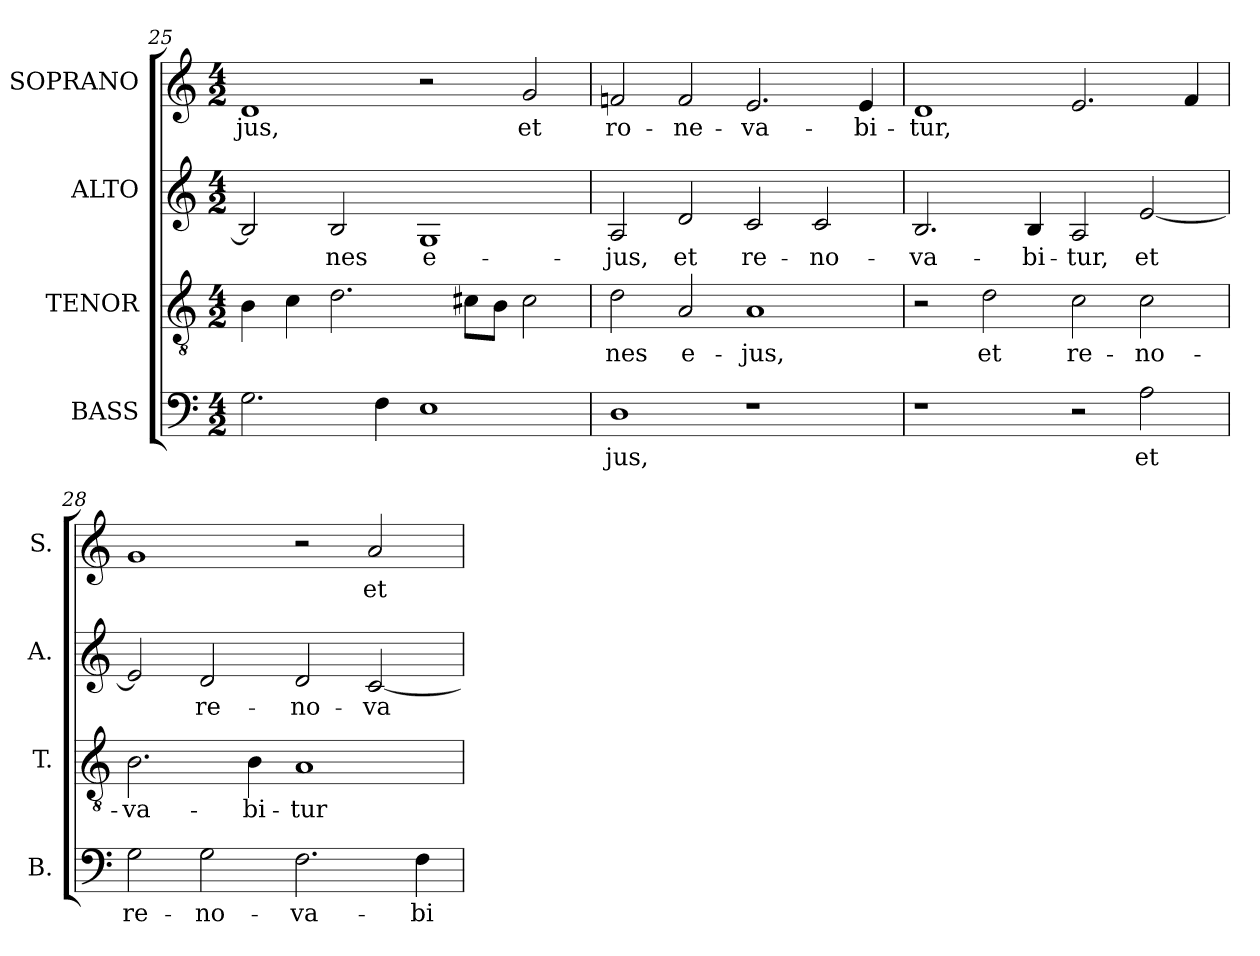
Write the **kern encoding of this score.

**kern	**text	**kern	**text	**kern	**text	**kern	**text
*part4	*part4	*part3	*part3	*part2	*part2	*part1	*part1
*staff4	*staff4	*staff3	*staff3	*staff2	*staff2	*staff1	*staff1
*I"BASS	*	*I"TENOR	*	*I"ALTO	*	*I"SOPRANO	*
*I'B.	*	*I'T.	*	*I'A.	*	*I'S.	*
*clefF4	*	*clefGv2	*	*clefG2	*	*clefG2	*
*	*	*ITrd7c12	*	*	*	*	*
*k[]	*	*k[]	*	*k[]	*	*k[]	*
*C:	*	*C:	*	*C:	*	*C:	*
*M4/2	*	*M4/2	*	*M4/2	*	*M4/2	*
=25	=25	=25	=25	=25	=25	=25	=25
!	!	!	!	!	!	!	!LO:LY:b:color=#000000
2.Gi\	.	4BBi\	.	2Bi/]	.	1di	-jus,
.	.	4Ci\	.	.	.	.	.
!	!	!	!	!	!LO:LY:b:color=#000000	!	!
.	.	2.Di\	.	2Bi/	-nes	.	.
4Fi\	.	.	.	.	.	.	.
!	!	!	!	!	!LO:LY:b:color=#000000	!	!
1Ei	.	.	.	1Gi	e-	2r	.
.	.	8C#Xi\L	.	.	.	.	.
.	.	8BBi\J	.	.	.	.	.
!	!	!	!	!	!	!	!LO:LY:b:color=#000000
.	.	2C#i\	.	.	.	2gi/	et
=26	=26	=26	=26	=26	=26	=26	=26
!	!LO:LY:b:color=#000000	!	!	!	!	!	!
!	!	!	!LO:LY:b:color=#000000	!	!	!	!
!	!	!	!	!	!LO:LY:b:color=#000000	!	!
!	!	!	!	!	!	!	!LO:LY:b:color=#000000
1Di	-jus,	2Di\	-nes	2Ai/	-jus,	2fni/	ro-
!	!	!	!LO:LY:b:color=#000000	!	!	!	!
!	!	!	!	!	!LO:LY:b:color=#000000	!	!
!	!	!	!	!	!	!	!LO:LY:b:color=#000000
.	.	2AAi/	e-	2di/	et	2fi/	-ne-
!	!	!	!LO:LY:b:color=#000000	!	!	!	!
!	!	!	!	!	!LO:LY:b:color=#000000	!	!
!	!	!	!	!	!	!	!LO:LY:b:color=#000000
1r	.	1AAi	-jus,	2ci/	re-	2.ei/	-va-
!	!	!	!	!	!LO:LY:b:color=#000000	!	!
.	.	.	.	2ci/	-no-	.	.
!	!	!	!	!	!	!	!LO:LY:b:color=#000000
.	.	.	.	.	.	4ei/	-bi-
=27	=27	=27	=27	=27	=27	=27	=27
!	!	!	!	!	!LO:LY:b:color=#000000	!	!
!	!	!	!	!	!	!	!LO:LY:b:color=#000000
1r	.	2r	.	2.Bi/	-va-	1di	-tur,
!	!	!	!LO:LY:b:color=#000000	!	!	!	!
.	.	2Di\	et	.	.	.	.
!	!	!	!	!	!LO:LY:b:color=#000000	!	!
.	.	.	.	4Bi/	-bi-	.	.
!	!	!	!LO:LY:b:color=#000000	!	!	!	!
!	!	!	!	!	!LO:LY:b:color=#000000	!	!
2r	.	2Ci\	re-	2Ai/	-tur,	2.ei/	.
!	!LO:LY:b:color=#000000	!	!	!	!	!	!
!	!	!	!LO:LY:b:color=#000000	!	!	!	!
!	!	!	!	!	!LO:LY:b:color=#000000	!	!
2Ai\	et	2Ci\	-no-	[2ei/	et	.	.
.	.	.	.	.	.	4fi/	.
!!LO:LB:g=z
=28	=28	=28	=28	=28	=28	=28	=28
!	!LO:LY:b:color=#000000	!	!	!	!	!	!
!	!	!	!LO:LY:b:color=#000000	!	!	!	!
2Gi\	re-	2.BBi\	-va-	2ei/]	.	1gi	.
!	!LO:LY:b:color=#000000	!	!	!	!	!	!
!	!	!	!	!	!LO:LY:b:color=#000000	!	!
2Gi\	-no-	.	.	2di/	re-	.	.
!	!	!	!LO:LY:b:color=#000000	!	!	!	!
.	.	4BBi\	-bi-	.	.	.	.
!	!LO:LY:b:color=#000000	!	!	!	!	!	!
!	!	!	!LO:LY:b:color=#000000	!	!	!	!
!	!	!	!	!	!LO:LY:b:color=#000000	!	!
2.Fi\	-va-	1AAi	-tur	2di/	-no-	2r	.
!	!	!	!	!	!LO:LY:b:color=#000000	!	!
!	!	!	!	!	!	!	!LO:LY:b:color=#000000
.	.	.	.	[2ci/	-va-	2ai/	et
!	!LO:LY:b:color=#000000	!	!	!	!	!	!
4Fi\	-bi-	.	.	.	.	.	.
=	=	=	=	=	=	=	=
*-	*-	*-	*-	*-	*-	*-	*-
